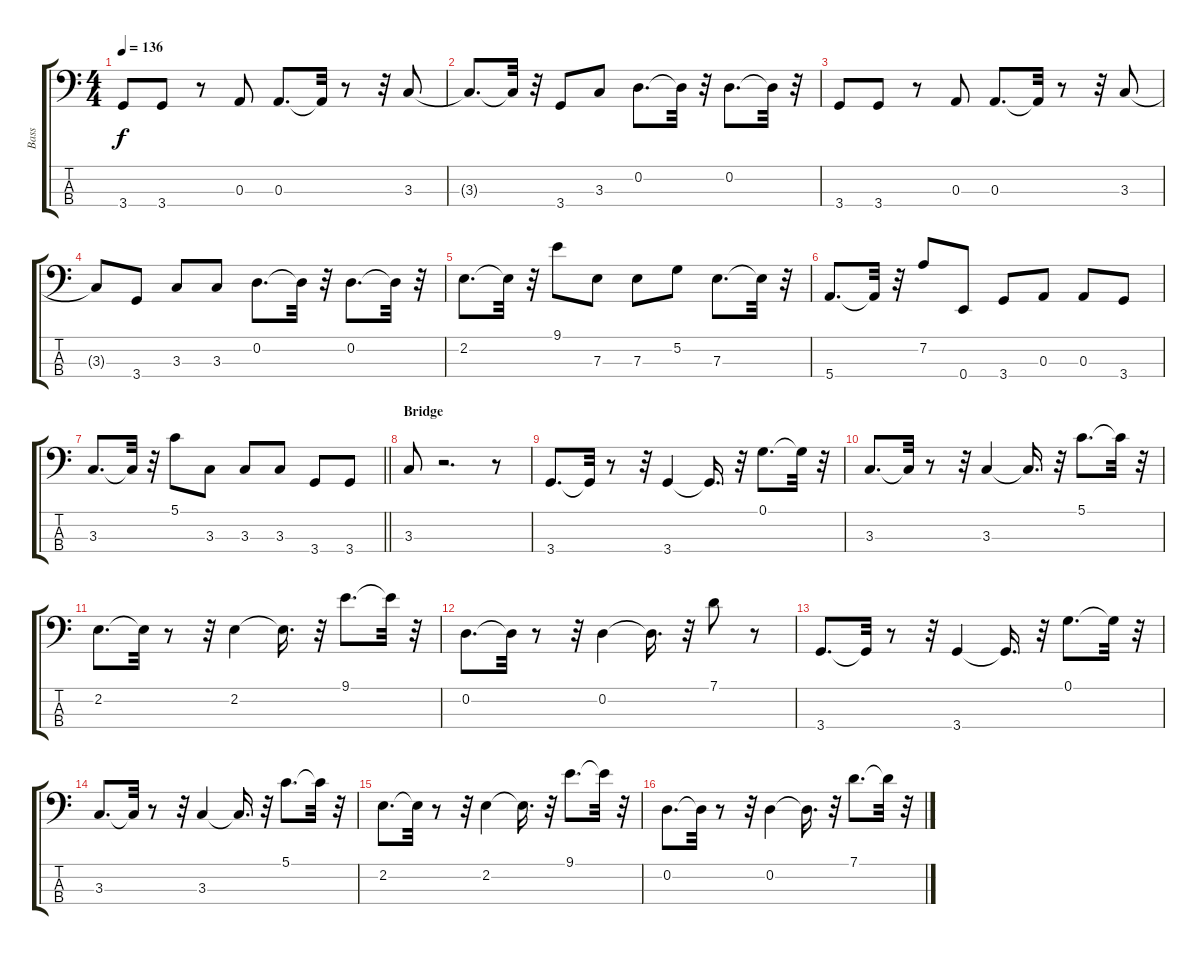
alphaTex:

\track ("Bass" "Bass") {instrument electricbasspick}
\staff {score tabs}
\tuning (G2 D2 A1 E1) {hide}
\ts (4 4)
\tempo 136
\clef f4
\ks c
3.4.8{dy f} 3.4.8 r.8 0.3.8 0.3.8{d} 0.3{t}.32 r.8 r.32 3.3.8 |
3.3{t}.8{d} 3.3{t}.32 r.32 3.4.8 3.3.8 0.2.8{d} 0.2{t}.32 r.32 0.2.8{d} 0.2{t}.32 r.32 |
3.4.8 3.4.8 r.8 0.3.8 0.3.8{d} 0.3{t}.32 r.8 r.32 3.3.8 |
3.3{t}.8 3.4.8 3.3.8 3.3.8 0.2.8{d} 0.2{t}.32 r.32 0.2.8{d} 0.2{t}.32 r.32 |
2.2.8{d} 2.2{t}.32 r.32 9.1.8 7.3.8 7.3.8 5.2.8 7.3.8{d} 7.3{t}.32 r.32 |
5.4.8{d} 5.4{t}.32 r.32 7.2.8 0.4.8 3.4.8 0.3.8 0.3.8 3.4.8 |
\barLineRight lightlight
3.3.8{d} 3.3{t}.32 r.32 5.1.8 3.3.8 3.3.8 3.3.8 3.4.8 3.4.8 |
\section ("" "Bridge")
3.3.8 r.2{d} r.8 |
3.4.8{d} 3.4{t}.32 r.8 r.32 3.4.4 3.4{t}.16{d} r.32 0.1.8{d} 0.1{t}.32 r.32 |
3.3.8{d} 3.3{t}.32 r.8 r.32 3.3.4 3.3{t}.16{d} r.32 5.1.8{d} 5.1{t}.32 r.32 |
2.2.8{d} 2.2{t}.32 r.8 r.32 2.2.4 2.2{t}.16{d} r.32 9.1.8{d} 9.1{t}.32 r.32 |
0.2.8{d} 0.2{t}.32 r.8 r.32 0.2.4 0.2{t}.16{d} r.32 7.1.8 r.8 |
3.4.8{d} 3.4{t}.32 r.8 r.32 3.4.4 3.4{t}.16{d} r.32 0.1.8{d} 0.1{t}.32 r.32 |
3.3.8{d} 3.3{t}.32 r.8 r.32 3.3.4 3.3{t}.16{d} r.32 5.1.8{d} 5.1{t}.32 r.32 |
2.2.8{d} 2.2{t}.32 r.8 r.32 2.2.4 2.2{t}.16{d} r.32 9.1.8{d} 9.1{t}.32 r.32 |
0.2.8{d} 0.2{t}.32 r.8 r.32 0.2.4 0.2{t}.16{d} r.32 7.1.8{d} 7.1{t}.32 r.32
